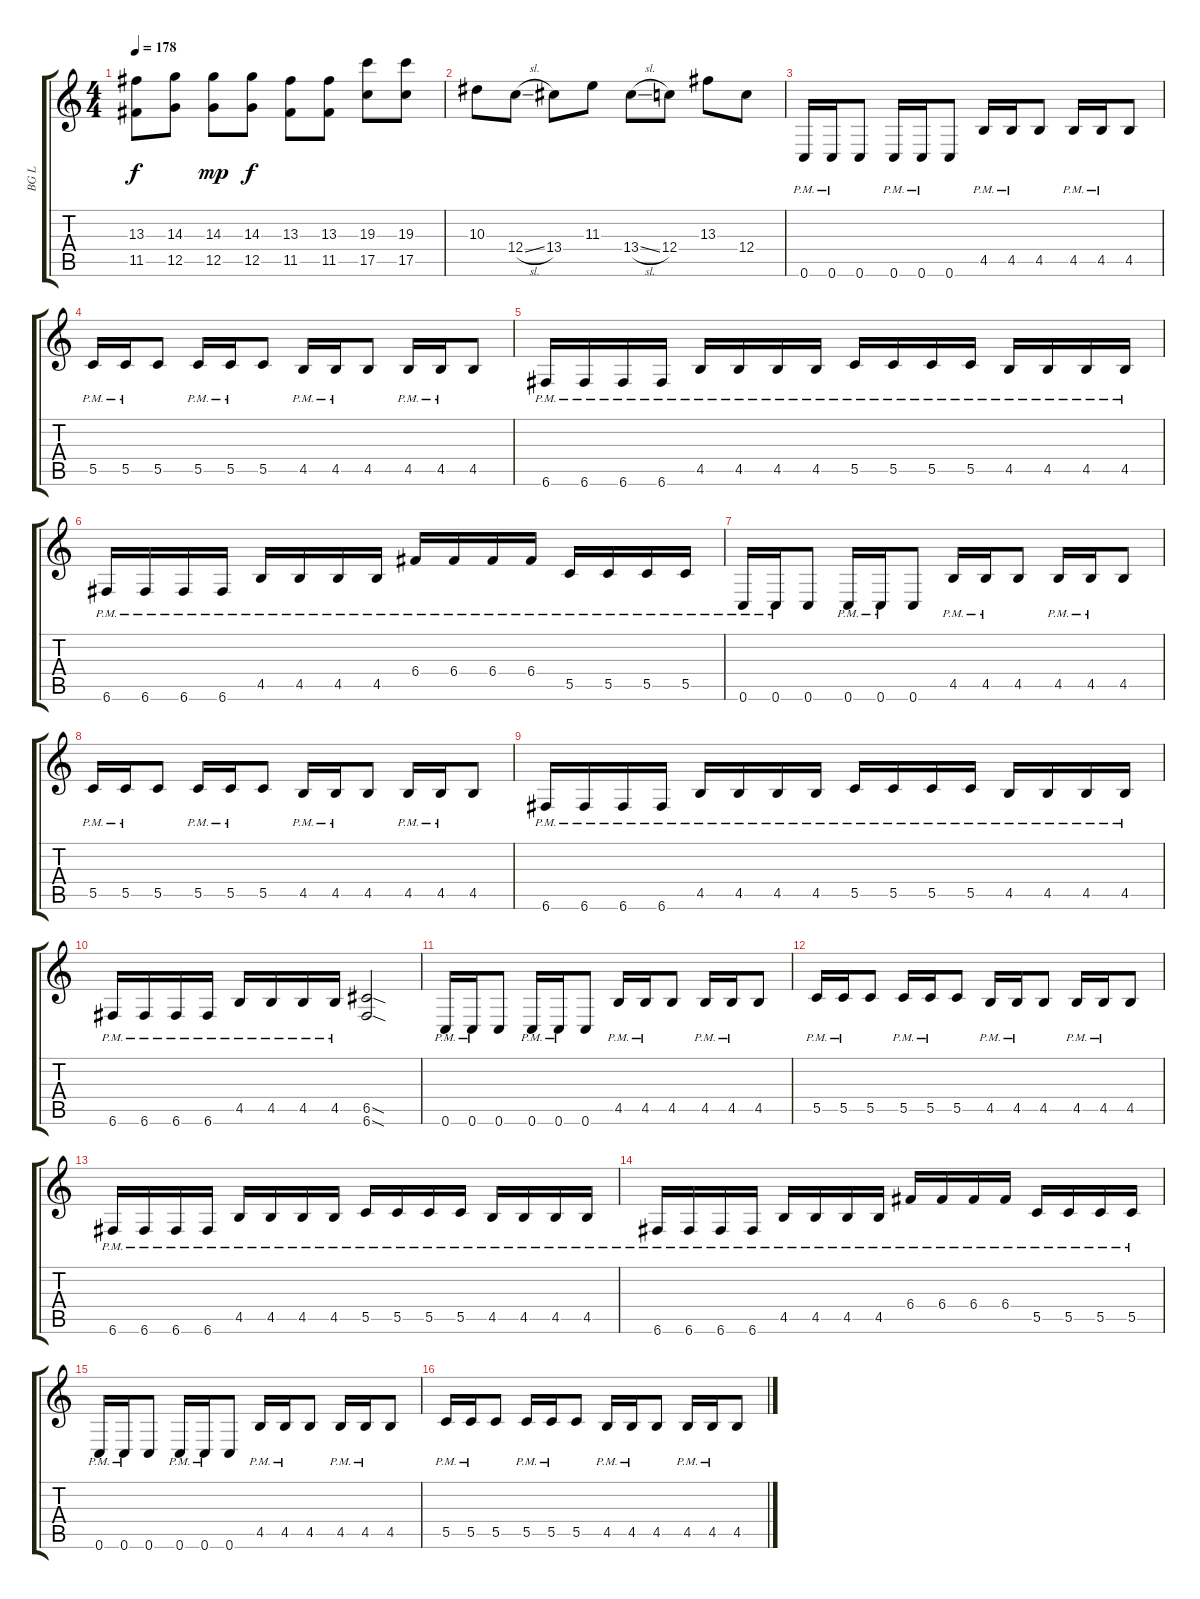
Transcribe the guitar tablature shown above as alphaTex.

\track ("BG L" "BG L") {instrument distortionguitar}
\staff {score tabs}
\tuning (D4 A3 F3 C3 G2 C2) {hide}
\ts (4 4)
\tempo 178
\clef g2
\ks c
(13.3 11.5).8{dy f} (14.3 12.5).8 (14.3 12.5).8{dy mp} (14.3 12.5).8{dy f} (13.3 11.5).8 (13.3 11.5).8 (19.3 17.5).8 (19.3 17.5).8 |
10.3.8 12.4{sl}.8 13.4.8 11.3.8 13.4{sl}.8 12.4.8 13.3.8 12.4.8 |
0.6{pm}.16 0.6{pm}.16 0.6.8 0.6{pm}.16 0.6{pm}.16 0.6.8 4.5{pm}.16 4.5{pm}.16 4.5.8 4.5{pm}.16 4.5{pm}.16 4.5.8 |
5.5{pm}.16 5.5{pm}.16 5.5.8 5.5{pm}.16 5.5{pm}.16 5.5.8 4.5{pm}.16 4.5{pm}.16 4.5.8 4.5{pm}.16 4.5{pm}.16 4.5.8 |
6.6{pm}.16 6.6{pm}.16 6.6{pm}.16 6.6{pm}.16 4.5{pm}.16 4.5{pm}.16 4.5{pm}.16 4.5{pm}.16 5.5{pm}.16 5.5{pm}.16 5.5{pm}.16 5.5{pm}.16 4.5{pm}.16 4.5{pm}.16 4.5{pm}.16 4.5{pm}.16 |
6.6{pm}.16 6.6{pm}.16 6.6{pm}.16 6.6{pm}.16 4.5{pm}.16 4.5{pm}.16 4.5{pm}.16 4.5{pm}.16 6.4{pm}.16 6.4{pm}.16 6.4{pm}.16 6.4{pm}.16 5.5{pm}.16 5.5{pm}.16 5.5{pm}.16 5.5{pm}.16 |
0.6{pm}.16 0.6{pm}.16 0.6.8 0.6{pm}.16 0.6{pm}.16 0.6.8 4.5{pm}.16 4.5{pm}.16 4.5.8 4.5{pm}.16 4.5{pm}.16 4.5.8 |
5.5{pm}.16 5.5{pm}.16 5.5.8 5.5{pm}.16 5.5{pm}.16 5.5.8 4.5{pm}.16 4.5{pm}.16 4.5.8 4.5{pm}.16 4.5{pm}.16 4.5.8 |
6.6{pm}.16 6.6{pm}.16 6.6{pm}.16 6.6{pm}.16 4.5{pm}.16 4.5{pm}.16 4.5{pm}.16 4.5{pm}.16 5.5{pm}.16 5.5{pm}.16 5.5{pm}.16 5.5{pm}.16 4.5{pm}.16 4.5{pm}.16 4.5{pm}.16 4.5{pm}.16 |
6.6{pm}.16 6.6{pm}.16 6.6{pm}.16 6.6{pm}.16 4.5{pm}.16 4.5{pm}.16 4.5{pm}.16 4.5{pm}.16 (6.5{sod} 6.6{sod}).2 |
0.6{pm}.16 0.6{pm}.16 0.6.8 0.6{pm}.16 0.6{pm}.16 0.6.8 4.5{pm}.16 4.5{pm}.16 4.5.8 4.5{pm}.16 4.5{pm}.16 4.5.8 |
5.5{pm}.16 5.5{pm}.16 5.5.8 5.5{pm}.16 5.5{pm}.16 5.5.8 4.5{pm}.16 4.5{pm}.16 4.5.8 4.5{pm}.16 4.5{pm}.16 4.5.8 |
6.6{pm}.16 6.6{pm}.16 6.6{pm}.16 6.6{pm}.16 4.5{pm}.16 4.5{pm}.16 4.5{pm}.16 4.5{pm}.16 5.5{pm}.16 5.5{pm}.16 5.5{pm}.16 5.5{pm}.16 4.5{pm}.16 4.5{pm}.16 4.5{pm}.16 4.5{pm}.16 |
6.6{pm}.16 6.6{pm}.16 6.6{pm}.16 6.6{pm}.16 4.5{pm}.16 4.5{pm}.16 4.5{pm}.16 4.5{pm}.16 6.4{pm}.16 6.4{pm}.16 6.4{pm}.16 6.4{pm}.16 5.5{pm}.16 5.5{pm}.16 5.5{pm}.16 5.5{pm}.16 |
0.6{pm}.16 0.6{pm}.16 0.6.8 0.6{pm}.16 0.6{pm}.16 0.6.8 4.5{pm}.16 4.5{pm}.16 4.5.8 4.5{pm}.16 4.5{pm}.16 4.5.8 |
5.5{pm}.16 5.5{pm}.16 5.5.8 5.5{pm}.16 5.5{pm}.16 5.5.8 4.5{pm}.16 4.5{pm}.16 4.5.8 4.5{pm}.16 4.5{pm}.16 4.5.8
